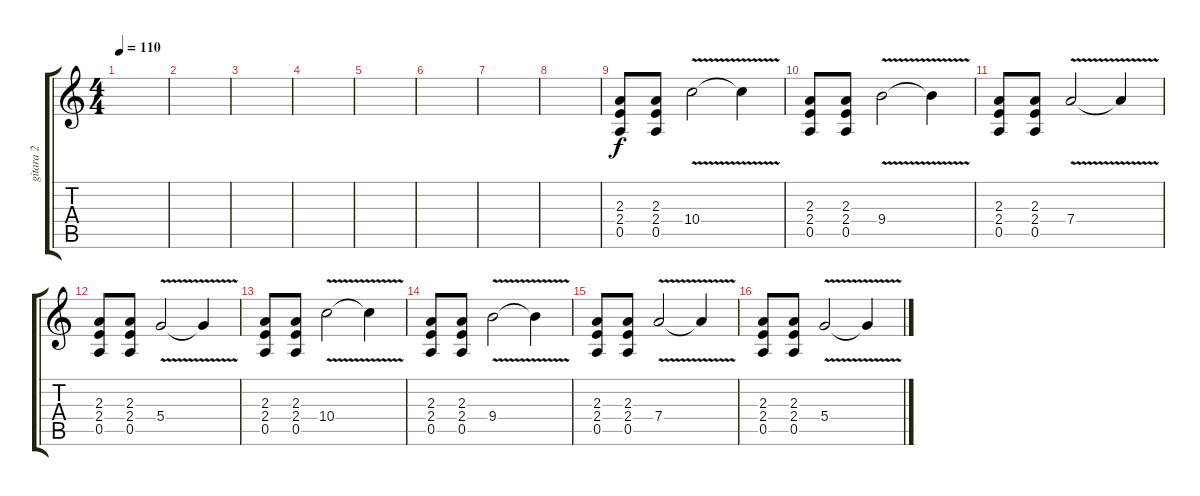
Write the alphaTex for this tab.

\track ("gitara 2" "gitara 2") {instrument overdrivenguitar}
\staff {score tabs}
\tuning (E4 B3 G3 D3 A2 E2) {hide}
\ts (4 4)
\tempo 110
\clef g2
\ks c
|
|
|
|
|
|
|
|
(2.3 2.4 0.5).8 (2.3 2.4 0.5).8 10.4{v}.2 10.4{t}.4 |
(2.3 2.4 0.5).8 (2.3 2.4 0.5).8 9.4{v}.2 9.4{t}.4 |
(2.3 2.4 0.5).8 (2.3 2.4 0.5).8 7.4{v}.2 7.4{t}.4 |
(2.3 2.4 0.5).8 (2.3 2.4 0.5).8 5.4{v}.2 5.4{t}.4 |
(2.3 2.4 0.5).8 (2.3 2.4 0.5).8 10.4{v}.2 10.4{t}.4 |
(2.3 2.4 0.5).8 (2.3 2.4 0.5).8 9.4{v}.2 9.4{t}.4 |
(2.3 2.4 0.5).8 (2.3 2.4 0.5).8 7.4{v}.2 7.4{t}.4 |
(2.3 2.4 0.5).8 (2.3 2.4 0.5).8 5.4{v}.2 5.4{t}.4
